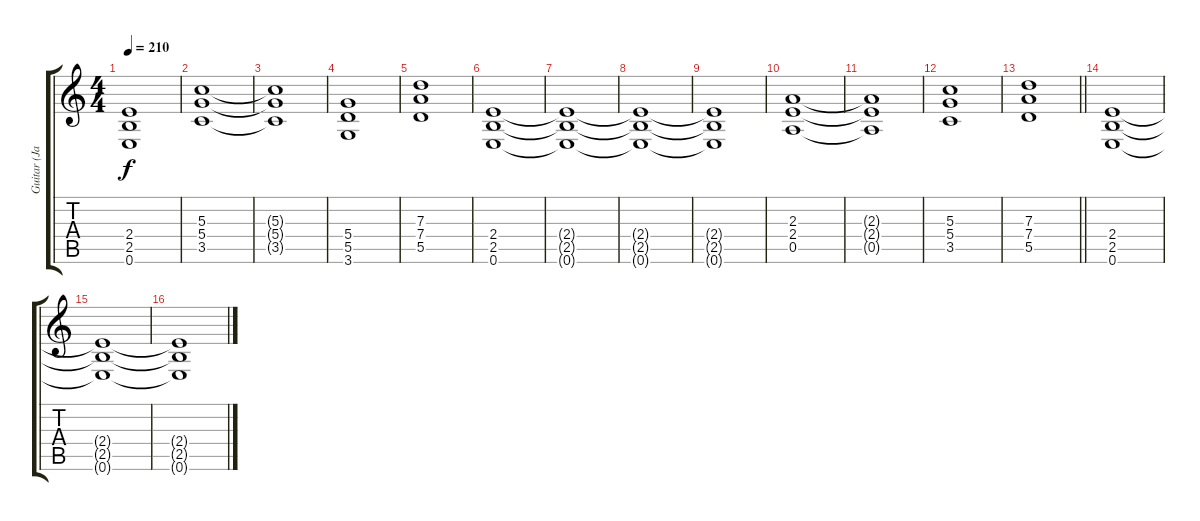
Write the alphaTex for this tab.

\track ("Guitar (Janick Gers)" "Guitar (Ja") {instrument electricguitarjazz}
\staff {score tabs}
\tuning (E4 B3 G3 D3 A2 E2) {hide}
\ts (4 4)
\tempo 210
\clef g2
\ks c
(2.4{t} 2.5{t} 0.6{t}).1{dy f} |
(5.3 5.4 3.5).1 |
(5.3{t} 5.4{t} 3.5{t}).1 |
(5.4 5.5 3.6).1 |
(7.3 7.4 5.5).1 |
(2.4 2.5 0.6).1 |
(2.4{t} 2.5{t} 0.6{t}).1 |
(2.4{t} 2.5{t} 0.6{t}).1 |
(2.4{t} 2.5{t} 0.6{t}).1 |
(2.3 2.4 0.5).1 |
(2.3{t} 2.4{t} 0.5{t}).1 |
(5.3 5.4 3.5).1 |
\barLineRight lightlight
(7.3 7.4 5.5).1 |
(2.4 2.5 0.6).1 |
(2.4{t} 2.5{t} 0.6{t}).1 |
(2.4{t} 2.5{t} 0.6{t}).1
